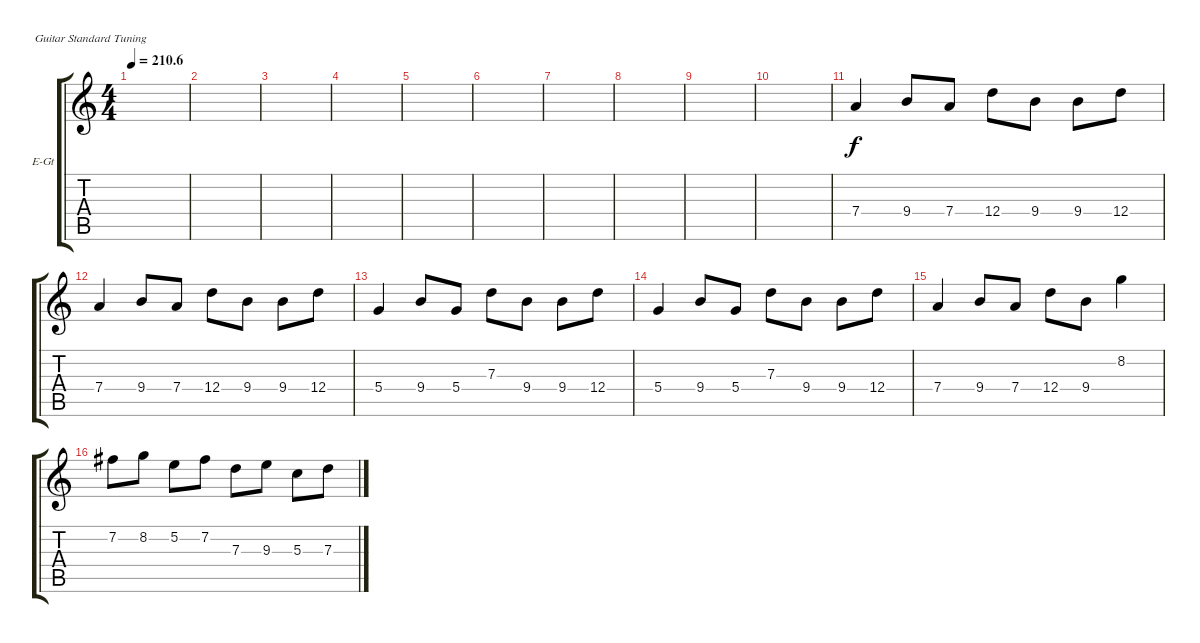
\defaultSystemsLayout 4
\bracketExtendMode groupsimilarinstruments
\firstSystemTrackNameOrientation horizontal
\otherSystemsTrackNameOrientation horizontal
\track ("Electric Guitar" "E-Gt") {instrument distortionguitar}
\staff {score tabs}
\tuning (E4 B3 G3 D3 A2 E2)
\ts (4 4)
\tempo
210.6
\accidentals auto
\clef g2
\ottava regular
\simile none
\ks c
|
|
|
|
|
|
|
|
|
|
7.4.4 9.4.8 7.4.8 12.4.8 9.4.8 9.4.8 12.4.8 |
7.4.4 9.4.8 7.4.8 12.4.8 9.4.8 9.4.8 12.4.8 |
5.4.4 9.4.8 5.4.8 7.3.8 9.4.8 9.4.8 12.4.8 |
5.4.4 9.4.8 5.4.8 7.3.8 9.4.8 9.4.8 12.4.8 |
7.4.4 9.4.8 7.4.8 12.4.8 9.4.8 8.2.4 |
7.2.8 8.2.8 5.2.8 7.2.8 7.3.8 9.3.8 5.3.8 7.3.8
